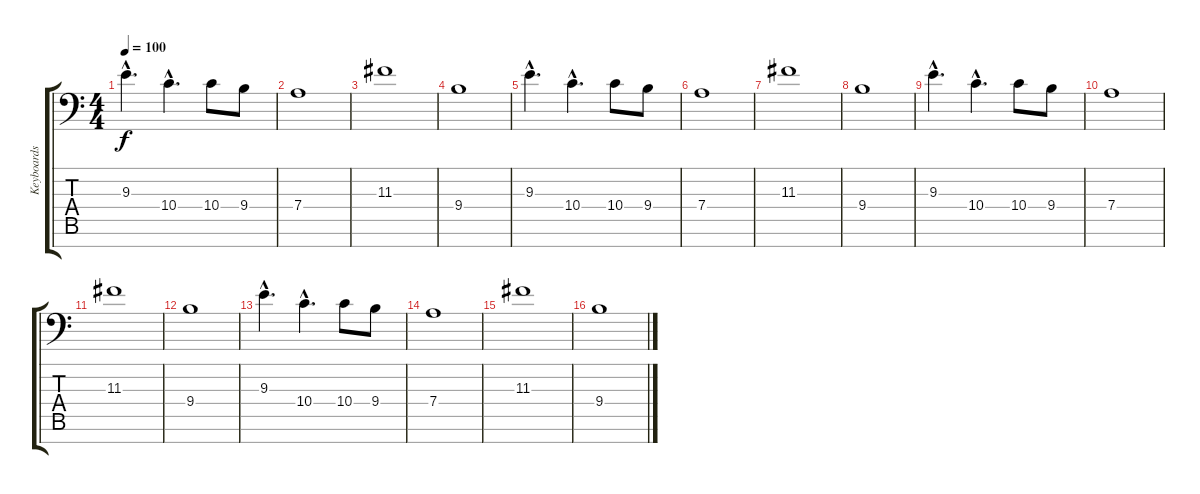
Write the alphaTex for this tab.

\track ("Keyboards LH" "Keyboards ") {instrument synthstrings1}
\staff {score tabs}
\tuning (E4 B3 G3 D3 A2 E2 C-1) {hide}
\ts (4 4)
\tempo 100
\clef f4
\ks c
9.3{hac}.4{d dy f} 10.4{hac}.4{d} 10.4.8 9.4.8 |
7.4.1 |
11.3.1 |
9.4.1 |
9.3{hac}.4{d} 10.4{hac}.4{d} 10.4.8 9.4.8 |
7.4.1 |
11.3.1 |
9.4.1 |
9.3{hac}.4{d} 10.4{hac}.4{d} 10.4.8 9.4.8 |
7.4.1 |
11.3.1 |
9.4.1 |
9.3{hac}.4{d} 10.4{hac}.4{d} 10.4.8 9.4.8 |
7.4.1 |
11.3.1 |
9.4.1
